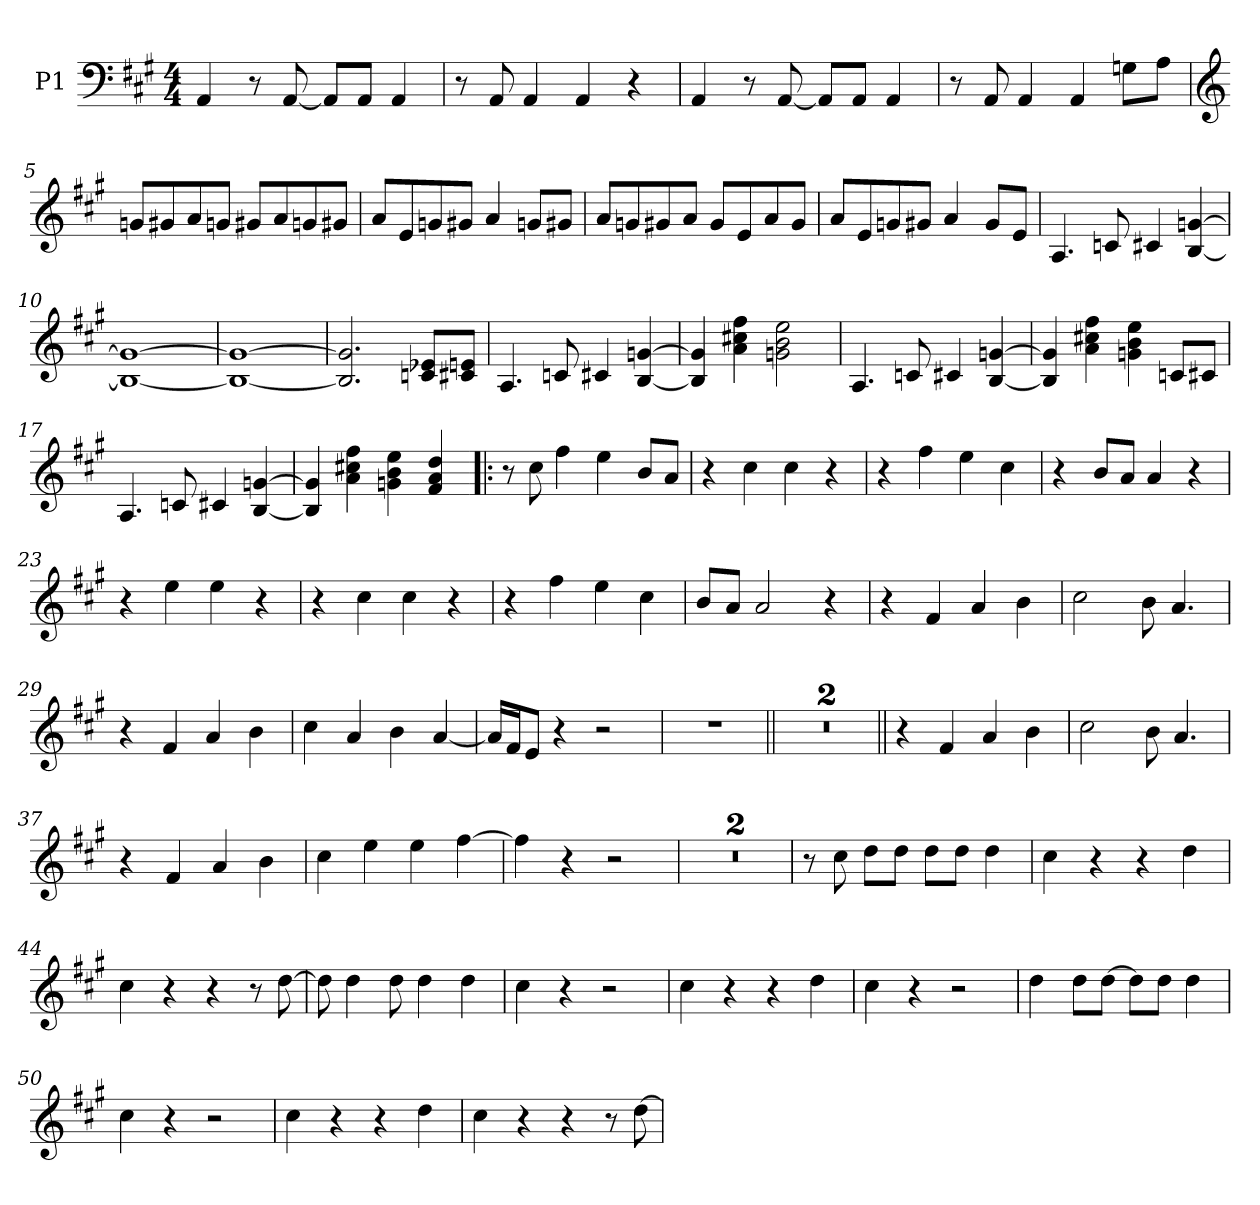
**kern
*part1
*staff1
*I"P1
*clefF4
*k[f#c#g#]
*A:
*M4/4
*MM174
=1
4AA/
8r
[<8AA/
8AA/L]
8AA/J
4AA/
=2
8r
8AA/
4AA/
4AA/
4r
=3
4AA/
8r
[<8AA/
8AA/L]
8AA/J
4AA/
=4
8r
8AA/
4AA/
4AA/
8Gn\L
8A\J
!!LO:LB:g=z
=5
*clefG2
8gn/L
8g#X/
8a/
8gn/J
8g#X/L
8a/
8gn/
8g#X/J
=6
8a/L
8e/
8gn/
8g#X/J
4a/
8gn/L
8g#X/J
=7
8a/L
8gn/
8g#X/
8a/J
8g#/L
8e/
8a/
8g#/J
=8
8a/L
8e/
8gn/
8g#X/J
4a/
8g#/L
8e/J
!!LO:LB:g=z
=9
4.A/
8cn/
4c#X/
[<4B/ [>4gn/
=10
1B_ 1g_
=11
1B_ 1g_
=12
2.B/] 2.g/]
8cn/ 8e-X/L
8c#X/ 8en/J
=13
4.A/
8cn/
4c#X/
[<4B/ [>4gn/
=14
4B/] 4g/]
4a\ 4cc#X\ 4ff#\
2gn\ 2b\ 2ee\
!!LO:LB:g=z
=15
4.A/
8cn/
4c#X/
[<4B/ [>4gn/
=16
4B/] 4g/]
4a\ 4cc#X\ 4ff#\
4gn\ 4b\ 4ee\
8cn/L
8c#X/J
=17
4.A/
8cn/
4c#X/
[<4B/ [>4gn/
=18
4B/] 4g/]
4a\ 4cc#X\ 4ff#\
4gn\ 4b\ 4ee\
4f#/ 4a/ 4dd/
=19!|:
8r
8cc#\
4ff#\
4ee\
8b/L
8a/J
!!LO:LB:g=z
=20
4r
4cc#\
4cc#\
4r
=21
4r
4ff#\
4ee\
4cc#\
=22
4r
8b/L
8a/J
4a/
4r
=23
4r
4ee\
4ee\
4r
=24
4r
4cc#\
4cc#\
4r
=25
4r
4ff#\
4ee\
4cc#\
!!LO:LB:g=z
=26
8b/L
8a/J
2a/
4r
=27
4r
4f#/
4a/
4b\
=28
2cc#\
8b\
4.a/
=29
4r
4f#/
4a/
4b\
=30
4cc#\
4a/
4b\
[<4a/
=31
16a/LL]
16f#/J
8e/J
4r
2r
!!LO:LB:g=z
=32
1r
=33||
1r
=34
1r
=35||
4r
4f#/
4a/
4b\
=36
2cc#\
8b\
4.a/
=37
4r
4f#/
4a/
4b\
=38
4cc#\
4ee\
4ee\
[>4ff#\
!!LO:LB:g=z
=39
4ff#\]
4r
2r
=40
1r
=41
1r
=42
8r
8cc#\
8dd\L
8dd\J
8dd\L
8dd\J
4dd\
=43
4cc#\
4r
4r
4dd\
=44
4cc#\
4r
4r
8r
[>8dd\
!!LO:LB:g=z
=45
8dd\]
4dd\
8dd\
4dd\
4dd\
=46
4cc#\
4r
2r
=47
4cc#\
4r
4r
4dd\
=48
4cc#\
4r
2r
=49
4dd\
8dd\L
[>8dd\J
8dd\L]
8dd\J
4dd\
=50
4cc#\
4r
2r
!!LO:LB:g=z
=51
4cc#\
4r
4r
4dd\
=52
4cc#\
4r
4r
8r
[>8dd\
=
*-
